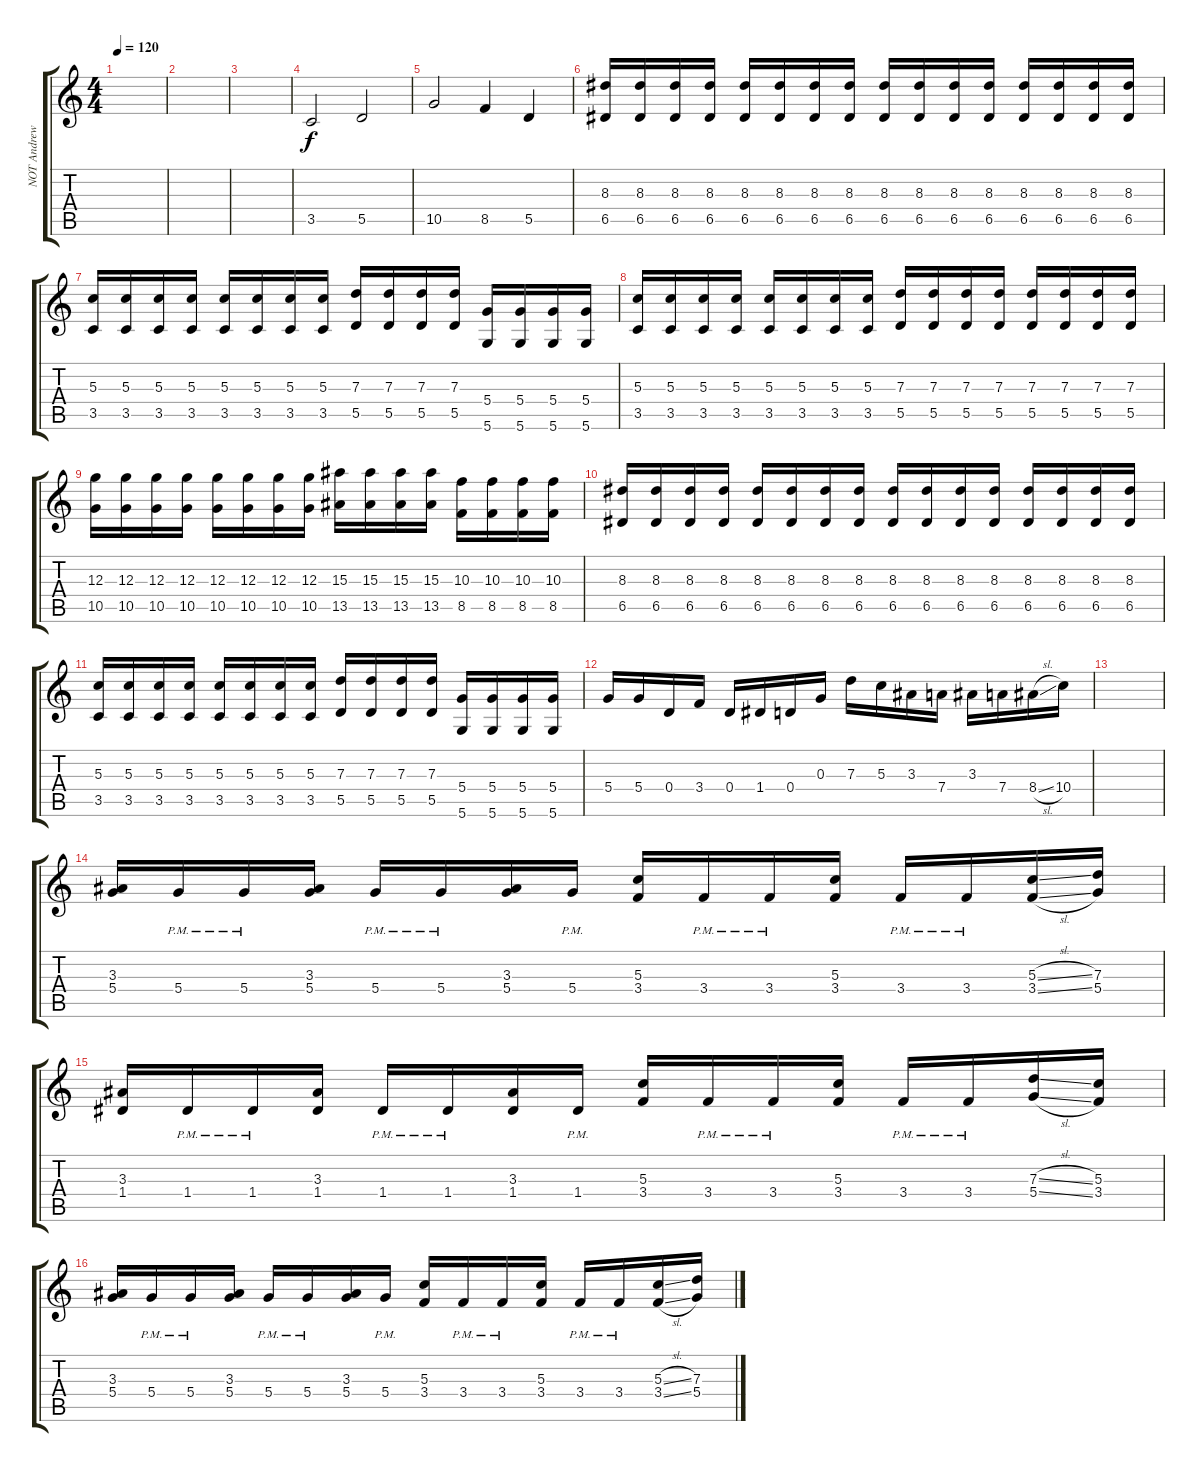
\track ("NOT Andrew D:" "NOT Andrew") {instrument distortionguitar}
\staff {score tabs}
\tuning (E4 B3 G3 D3 A2 D2) {hide}
\ts (4 4)
\tempo 120
\clef g2
\ks c
|
|
|
3.5.2 5.5.2 |
10.5.2 8.5.4 5.5.4 |
(8.3 6.5).16 (8.3 6.5).16 (8.3 6.5).16 (8.3 6.5).16 (8.3 6.5).16 (8.3 6.5).16 (8.3 6.5).16 (8.3 6.5).16 (8.3 6.5).16 (8.3 6.5).16 (8.3 6.5).16 (8.3 6.5).16 (8.3 6.5).16 (8.3 6.5).16 (8.3 6.5).16 (8.3 6.5).16 |
(5.3 3.5).16 (5.3 3.5).16 (5.3 3.5).16 (5.3 3.5).16 (5.3 3.5).16 (5.3 3.5).16 (5.3 3.5).16 (5.3 3.5).16 (7.3 5.5).16 (7.3 5.5).16 (7.3 5.5).16 (7.3 5.5).16 (5.4 5.6).16 (5.4 5.6).16 (5.4 5.6).16 (5.4 5.6).16 |
(5.3 3.5).16 (5.3 3.5).16 (5.3 3.5).16 (5.3 3.5).16 (5.3 3.5).16 (5.3 3.5).16 (5.3 3.5).16 (5.3 3.5).16 (7.3 5.5).16 (7.3 5.5).16 (7.3 5.5).16 (7.3 5.5).16 (7.3 5.5).16 (7.3 5.5).16 (7.3 5.5).16 (7.3 5.5).16 |
(12.3 10.5).16 (12.3 10.5).16 (12.3 10.5).16 (12.3 10.5).16 (12.3 10.5).16 (12.3 10.5).16 (12.3 10.5).16 (12.3 10.5).16 (15.3 13.5).16 (15.3 13.5).16 (15.3 13.5).16 (15.3 13.5).16 (10.3 8.5).16 (10.3 8.5).16 (10.3 8.5).16 (10.3 8.5).16 |
(8.3 6.5).16 (8.3 6.5).16 (8.3 6.5).16 (8.3 6.5).16 (8.3 6.5).16 (8.3 6.5).16 (8.3 6.5).16 (8.3 6.5).16 (8.3 6.5).16 (8.3 6.5).16 (8.3 6.5).16 (8.3 6.5).16 (8.3 6.5).16 (8.3 6.5).16 (8.3 6.5).16 (8.3 6.5).16 |
(5.3 3.5).16 (5.3 3.5).16 (5.3 3.5).16 (5.3 3.5).16 (5.3 3.5).16 (5.3 3.5).16 (5.3 3.5).16 (5.3 3.5).16 (7.3 5.5).16 (7.3 5.5).16 (7.3 5.5).16 (7.3 5.5).16 (5.4 5.6).16 (5.4 5.6).16 (5.4 5.6).16 (5.4 5.6).16 |
5.4.16 5.4.16 0.4.16 3.4.16 0.4.16 1.4.16 0.4.16 0.3.16 7.3.16 5.3.16 3.3.16 7.4.16 3.3.16 7.4.16 8.4{sl}.16 10.4.16 |
|
(3.3 5.4).16 5.4{pm}.16 5.4{pm}.16 (3.3 5.4).16 5.4{pm}.16 5.4{pm}.16 (3.3 5.4).16 5.4{pm}.16 (5.3 3.4).16 3.4{pm}.16 3.4{pm}.16 (5.3 3.4).16 3.4{pm}.16 3.4{pm}.16 (5.3{sl} 3.4{sl}).16 (7.3 5.4).16 |
(3.3 1.4).16 1.4{pm}.16 1.4{pm}.16 (3.3 1.4).16 1.4{pm}.16 1.4{pm}.16 (3.3 1.4).16 1.4{pm}.16 (5.3 3.4).16 3.4{pm}.16 3.4{pm}.16 (5.3 3.4).16 3.4{pm}.16 3.4{pm}.16 (7.3{sl} 5.4{sl}).16 (5.3 3.4).16 |
(3.3 5.4).16 5.4{pm}.16 5.4{pm}.16 (3.3 5.4).16 5.4{pm}.16 5.4{pm}.16 (3.3 5.4).16 5.4{pm}.16 (5.3 3.4).16 3.4{pm}.16 3.4{pm}.16 (5.3 3.4).16 3.4{pm}.16 3.4{pm}.16 (5.3{sl} 3.4{sl}).16 (7.3 5.4).16
